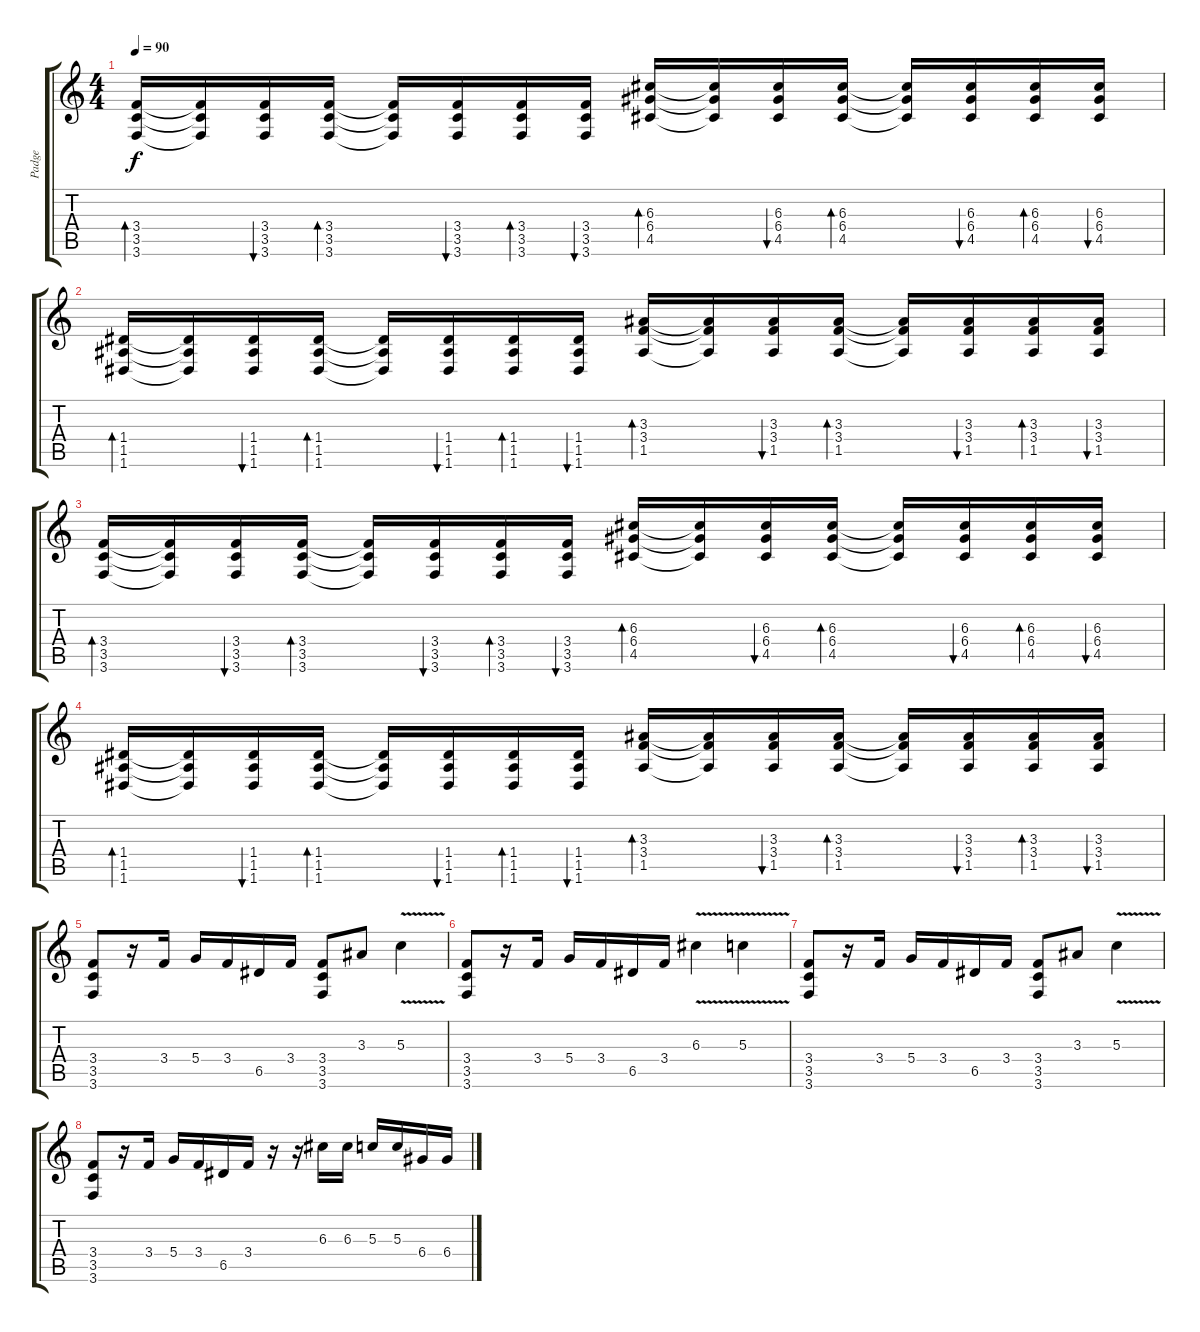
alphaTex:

\track ("Padge" "Padge") {instrument acousticguitarsteel}
\staff {score tabs}
\tuning (E4 B3 G3 D3 A2 D2) {hide}
\ts (4 4)
\tempo 90
\clef g2
\ks c
(3.4 3.5 3.6).16{bd 120 dy f} (3.4{t} 3.5{t} 3.6{t}).16 (3.4 3.5 3.6).16{bu 120} (3.4 3.5 3.6).16{bd 120} (3.4{t} 3.5{t} 3.6{t}).16 (3.4 3.5 3.6).16{bu 120} (3.4 3.5 3.6).16{bd 120} (3.4 3.5 3.6).16{bu 120} (6.3 6.4 4.5).16{bd 120} (6.3{t} 6.4{t} 4.5{t}).16 (6.3 6.4 4.5).16{bu 120} (6.3 6.4 4.5).16{bd 120} (6.3{t} 6.4{t} 4.5{t}).16 (6.3 6.4 4.5).16{bu 120} (6.3 6.4 4.5).16{bd 120} (6.3 6.4 4.5).16{bu 120} |
(1.4 1.5 1.6).16{bd 120} (1.4{t} 1.5{t} 1.6{t}).16 (1.4 1.5 1.6).16{bu 120} (1.4 1.5 1.6).16{bd 120} (1.4{t} 1.5{t} 1.6{t}).16 (1.4 1.5 1.6).16{bu 120} (1.4 1.5 1.6).16{bd 120} (1.4 1.5 1.6).16{bu 120} (3.3 3.4 1.5).16{bd 120} (3.3{t} 3.4{t} 1.5{t}).16 (3.3 3.4 1.5).16{bu 120} (3.3 3.4 1.5).16{bd 120} (3.3{t} 3.4{t} 1.5{t}).16 (3.3 3.4 1.5).16{bu 120} (3.3 3.4 1.5).16{bd 120} (3.3 3.4 1.5).16{bu 120} |
(3.4 3.5 3.6).16{bd 120} (3.4{t} 3.5{t} 3.6{t}).16 (3.4 3.5 3.6).16{bu 120} (3.4 3.5 3.6).16{bd 120} (3.4{t} 3.5{t} 3.6{t}).16 (3.4 3.5 3.6).16{bu 120} (3.4 3.5 3.6).16{bd 120} (3.4 3.5 3.6).16{bu 120} (6.3 6.4 4.5).16{bd 120} (6.3{t} 6.4{t} 4.5{t}).16 (6.3 6.4 4.5).16{bu 120} (6.3 6.4 4.5).16{bd 120} (6.3{t} 6.4{t} 4.5{t}).16 (6.3 6.4 4.5).16{bu 120} (6.3 6.4 4.5).16{bd 120} (6.3 6.4 4.5).16{bu 120} |
(1.4 1.5 1.6).16{bd 120} (1.4{t} 1.5{t} 1.6{t}).16 (1.4 1.5 1.6).16{bu 120} (1.4 1.5 1.6).16{bd 120} (1.4{t} 1.5{t} 1.6{t}).16 (1.4 1.5 1.6).16{bu 120} (1.4 1.5 1.6).16{bd 120} (1.4 1.5 1.6).16{bu 120} (3.3 3.4 1.5).16{bd 120} (3.3{t} 3.4{t} 1.5{t}).16 (3.3 3.4 1.5).16{bu 120} (3.3 3.4 1.5).16{bd 120} (3.3{t} 3.4{t} 1.5{t}).16 (3.3 3.4 1.5).16{bu 120} (3.3 3.4 1.5).16{bd 120} (3.3 3.4 1.5).16{bu 120} |
(3.4 3.5 3.6).8 r.16 3.4.16 5.4.16 3.4.16 6.5.16 3.4.16 (3.4 3.5 3.6).8 3.3.8 5.3{v}.4 |
(3.4 3.5 3.6).8 r.16 3.4.16 5.4.16 3.4.16 6.5.16 3.4.16 6.3{v}.4 5.3{v}.4 |
(3.4 3.5 3.6).8 r.16 3.4.16 5.4.16 3.4.16 6.5.16 3.4.16 (3.4 3.5 3.6).8 3.3.8 5.3{v}.4 |
(3.4 3.5 3.6).8 r.16 3.4.16 5.4.16 3.4.16 6.5.16 3.4.16 r.16 r.16 6.3.16 6.3.16 5.3.16 5.3.16 6.4.16 6.4.16
